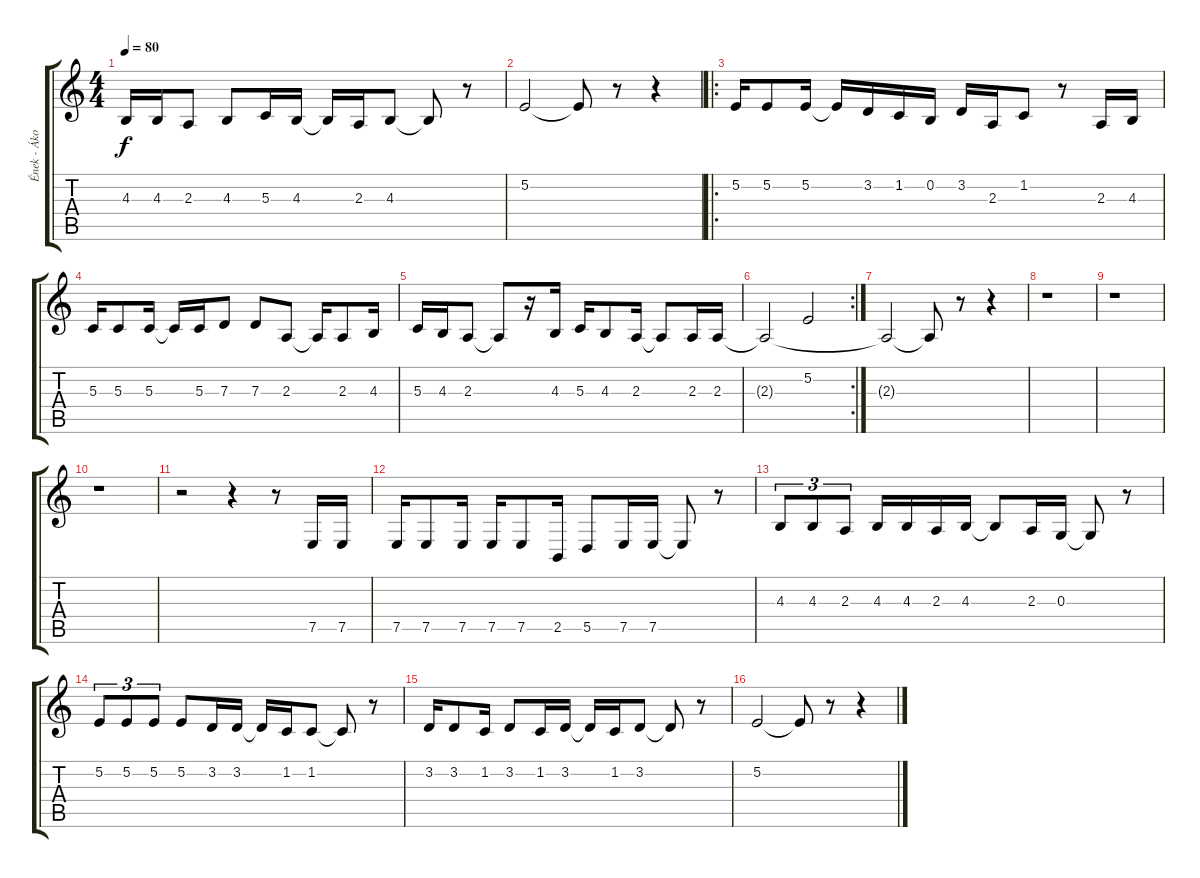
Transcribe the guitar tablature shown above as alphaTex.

\track ("Ének - Ákos" "Ének - Áko") {instrument trumpet}
\staff {score tabs}
\tuning (E4 B3 G3 D3 A2 E2) {hide}
\ts (4 4)
\tempo 80
\clef g2
\ks c
4.3.16{dy f} 4.3.16 2.3.8 4.3.8 5.3.16 4.3.16 4.3{t}.16 2.3.16 4.3.8 4.3{t}.8 r.8 |
5.2.2 5.2{t}.8 r.8 r.4 |
\ro
5.2.16 5.2.8 5.2.16 5.2{t}.16 3.2.16 1.2.16 0.2.16 3.2.16 2.3.16 1.2.8 r.8 2.3.16 4.3.16 |
5.3.16 5.3.8 5.3.16 5.3{t}.16 5.3.16 7.3.8 7.3.8 2.3.8 2.3{t}.16 2.3.8 4.3.16 |
5.3.16 4.3.16 2.3.8 2.3{t}.8 r.16 4.3.16 5.3.16 4.3.8 2.3.16 2.3{t}.8 2.3.16 2.3.16 |
\rc 2
2.3{t}.2 5.2.2 |
2.3{t}.2 2.3{t}.8 r.8 r.4 |
r.1 |
r.1 |
r.1 |
r.2 r.4 r.8 7.5.16 7.5.16 |
7.5.16 7.5.8 7.5.16 7.5.16 7.5.8 2.5.16 5.5.8 7.5.16 7.5.16 7.5{t}.8 r.8 |
4.3.8{tu (3 2)} 4.3.8{tu (3 2)} 2.3.8{tu (3 2)} 4.3.16 4.3.16 2.3.16 4.3.16 4.3{t}.8 2.3.16 0.3.16 0.3{t}.8 r.8 |
5.2.8{tu (3 2)} 5.2.8{tu (3 2)} 5.2.8{tu (3 2)} 5.2.8 3.2.16 3.2.16 3.2{t}.16 1.2.16 1.2.8 1.2{t}.8 r.8 |
3.2.16 3.2.8 1.2.16 3.2.8 1.2.16 3.2.16 3.2{t}.16 1.2.16 3.2.8 3.2{t}.8 r.8 |
5.2.2 5.2{t}.8 r.8 r.4
